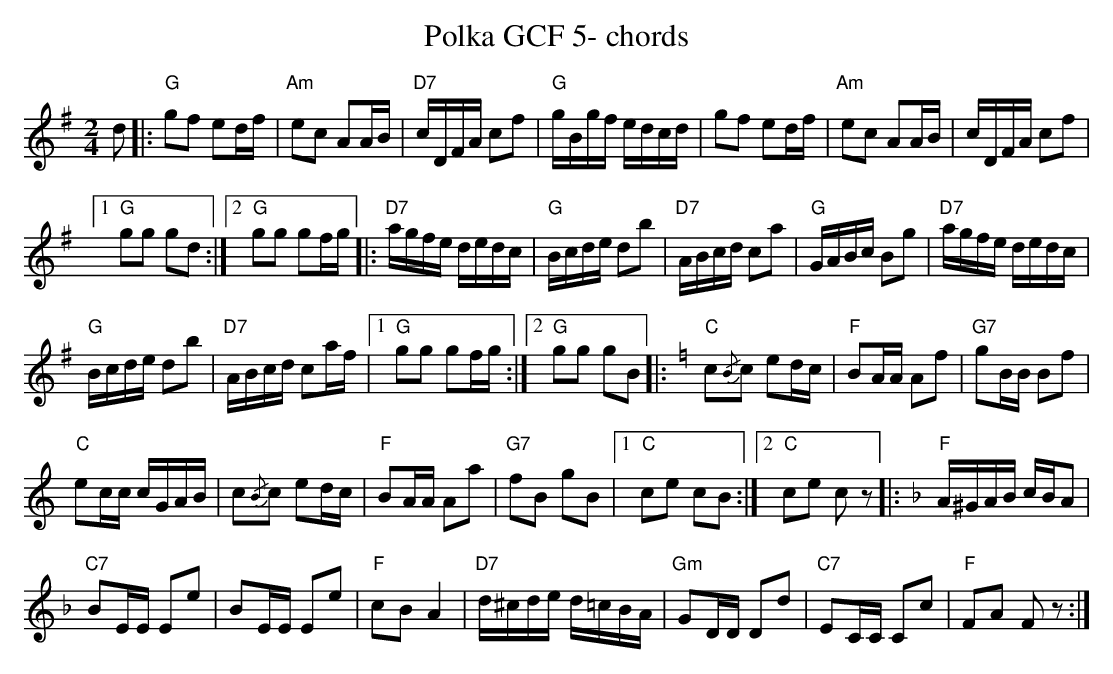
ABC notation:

X:1
T:Polka GCF 5- chords
M:2/4
L:1/16
K:Gmaj%%MIDI gchordon
d2 |: "G"g2f2 e2df | "Am"e2c2 A2AB | "D7"cDFA c2f2 | "G"gBgf edcd | g2f2 e2df | "Am"e2c2 A2AB | cDFA c2f2 |1
"G"g2g2 g2d2 :|2 "G"g2g2 g2fg |: "D7"agfe dedc | "G"Bcde d2b2 | "D7"ABcd c2a2 | "G"GABc B2g2 | "D7"agfe dedc |
"G"Bcde d2b2 | "D7"ABcd c2af |1 "G"g2g2 g2fg :|2 "G"g2g2 g2B2 |: [K:Cmaj] "C"c2{/B}c2 e2dc | "F"B2AA A2f2 | "G7"g2BB B2f2 |
"C"e2cc cGAB | c2{/B}c2 e2dc | "F"B2AA A2a2 | "G7"f2B2 g2B2 |1 "C"c2e2 c2B2 :|2 "C"c2e2 c2z2 |: [K:Fmaj] "F"A^GAB cBA2 |
"C7"B2EE E2e2 | B2EE E2e2 | "F"c2B2 A4 | "D7"d^cde d=cBA | "Gm"G2DD D2d2 | "C7"E2CC C2c2 | "F"F2A2 F2z2 :|
